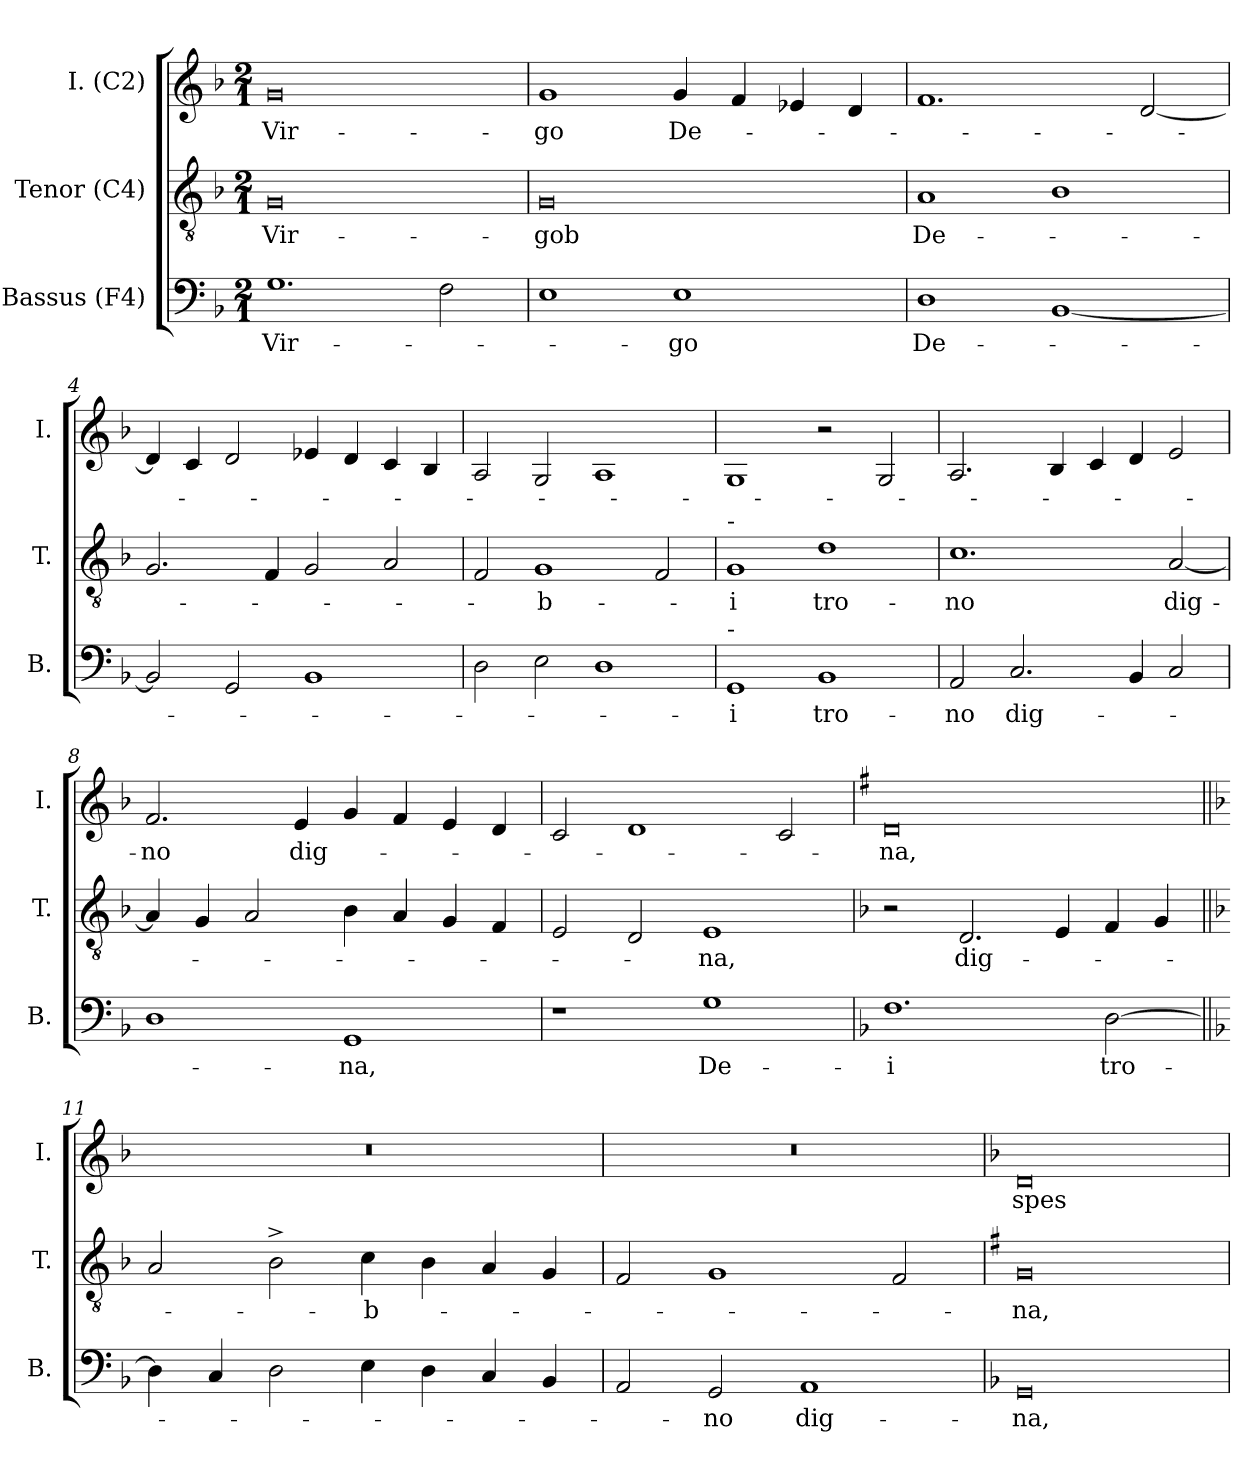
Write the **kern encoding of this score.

**kern	**text	**kern	**text	**kern	**text
*part3	*part3	*part2	*part2	*part1	*part1
*staff3	*staff3	*staff2	*staff2	*staff1	*staff1
*I"Bassus (F4)	*	*I"Tenor (C4)	*	*I"I. (C2)	*
*I'B.	*	*I'T.	*	*I'I.	*
*clefF4	*	*clefGv2	*	*clefG2	*
*k[b-]	*	*k[b-]	*	*k[b-]	*
*M2/1	*	*M2/1	*	*M2/1	*
=1	=1	=1	=1	=1	=1
!	!LO:LY:b	!	!LO:LY:b	!	!LO:LY:b
1.G	Vir-	0G	Vir-	0g	Vir-
2F\	.	.	.	.	.
=2	=2	=2	=2	=2	=2
!	!	!	!LO:LY:b	!	!LO:LY:b
1E	.	0G	-gob	1g	-go
!	!LO:LY:b	!	!	!	!LO:LY:b
1E	-go	.	.	4g/	De-
.	.	.	.	4f/	.
.	.	.	.	4e-X/	.
.	.	.	.	4d/	.
=3	=3	=3	=3	=3	=3
!	!LO:LY:b	!	!LO:LY:b	!	!
1D	De-	1A	De-	1.f	.
[1BB-	.	1B-	.	.	.
.	.	.	.	[2d/	.
=4	=4	=4	=4	=4	=4
2BB-/]	.	2.G/	.	4d/]	.
.	.	.	.	4c/	.
2GG/	.	.	.	2d/	.
.	.	4F/	.	.	.
1BB-	.	2G/	.	4e-X/	.
.	.	.	.	4d/	.
.	.	2A/	.	4c/	.
.	.	.	.	4B-/	.
=5	=5	=5	=5	=5	=5
2D\	.	2F/	.	2A/	.
!	!	!	!LO:LY:b	!	!
2E\	.	1G	-b-	2G/	.
1D	.	.	.	1A	.
.	.	2F/	.	.	.
!!LO:LB:g=z
=6	=6	=6	=6	=6	=6
!	!	!LO:TX:a:t=-	!	!	!
!LO:TX:a:t=-	!	!	!	!	!
!	!LO:LY:b	!	!LO:LY:b	!	!
1GG	-i	1G	-i	1G	.
!	!LO:LY:b	!	!LO:LY:b	!	!
1BB-	tro-	1d	tro-	2r	.
.	.	.	.	2G/	.
=7	=7	=7	=7	=7	=7
!	!LO:LY:b	!	!LO:LY:b	!	!
2AA/	-no	1.c	-no	2.A/	.
!	!LO:LY:b	!	!	!	!
2.C/	dig-	.	.	.	.
.	.	.	.	4B-/	.
.	.	.	.	4c/	.
4BB-/	.	.	.	4d/	.
!	!	!	!LO:LY:b	!	!
2C/	.	[2A/	dig-	2e/	.
=8	=8	=8	=8	=8	=8
!	!	!	!	!	!LO:LY:b
1D	.	4A/]	.	2.f/	-no
.	.	4G/	.	.	.
.	.	2A/	.	.	.
!	!	!	!	!	!LO:LY:b
.	.	.	.	4e/	dig-
!	!LO:LY:b	!	!	!	!
1GG	-na,	4B-\	.	4g/	.
.	.	4A/	.	4f/	.
.	.	4G/	.	4e/	.
.	.	4F/	.	4d/	.
=9	=9	=9	=9	=9	=9
1r	.	2E/	.	2c/	.
.	.	2D/	.	1d	.
!	!LO:LY:b	!	!LO:LY:b	!	!
1G	De-	1E	-na,	.	.
.	.	.	.	2c/	.
=10	=10	=10	=10	=10	=10
*	*	*	*	*k[f#]	*
!	!LO:LY:b	!	!	!	!LO:LY:b
1.F	-i	2r	.	0d	-na,
!	!	!	!LO:LY:b	!	!
.	.	2.D/	dig-	.	.
.	.	4E/	.	.	.
!	!LO:LY:b	!	!	!	!
[2D\	tro-	4F/	.	.	.
.	.	4G/	.	.	.
!!LO:LB:g=z
=11||	=11||	=11||	=11||	=11||	=11||
*k[b-]	*	*k[b-]	*	*k[b-]	*
4D\]	.	2A/	.	0r	.
4C/	.	.	.	.	.
2D\	.	2B-^>\	.	.	.
!	!	!	!LO:LY:b	!	!
4E\	.	4c\	-b-	.	.
4D\	.	4B-\	.	.	.
4C/	.	4A/	.	.	.
4BB-/	.	4G/	.	.	.
=12	=12	=12	=12	=12	=12
2AA/	.	2F/	.	0r	.
!	!LO:LY:b	!	!	!	!
2GG/	-no	1G	.	.	.
!	!LO:LY:b	!	!	!	!
1AA	dig-	.	.	.	.
.	.	2F/	.	.	.
=13	=13	=13	=13	=13	=13
*	*	*k[f#]	*	*	*
!	!LO:LY:b	!	!LO:LY:b	!	!LO:LY:b
0GG	-na,	0G	-na,	0d	spes
=	=	=	=	=	=
*-	*-	*-	*-	*-	*-
